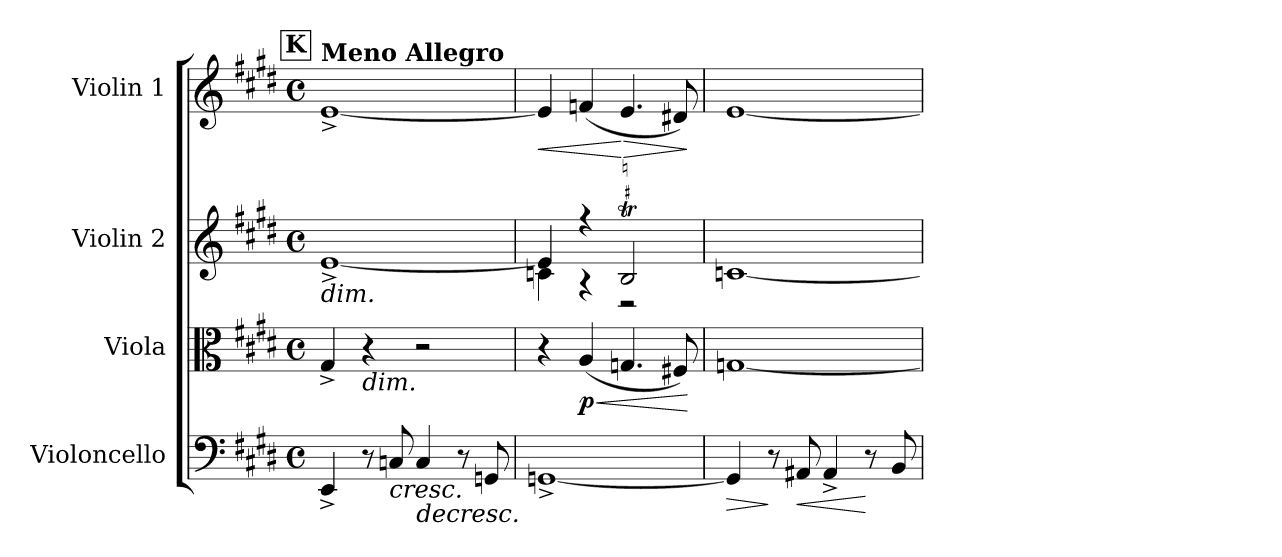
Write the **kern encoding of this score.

**kern	**dynam	**kern	**dynam	**kern	**kern	**dynam
*part4	*part4	*part3	*part3	*part2	*part1	*part1
*staff4	*staff4	*staff3	*staff3	*staff2	*staff1	*staff1
*I"Violoncello	*	*I"Viola	*	*I"Violin 2	*I"Violin 1	*
*I'Vc	*	*I'Vla	*	*I'Vln	*I'Vln	*
*clefF4	*	*clefC3	*	*clefG2	*clefG2	*
*k[f#c#g#d#]	*	*k[f#c#g#d#]	*	*k[f#c#g#d#]	*k[f#c#g#d#]	*
*M4/4	*	*M4/4	*	*M4/4	*M4/4	*
*met(c)	*	*met(c)	*	*met(c)	*met(c)	*
!!LO:REH:place=s1:a:B:cj:fs=14:t=K
=217	=217	=217	=217	=217	=217	=217
!	!	!	!	!	!LO:TX:a:B:t=Meno Allegro	!
!	!	!	!	!LO:TX:b:i:t=dim.	!	!
4EE^/	.	4G#^/	.	[1e^	[1e^	.
!	!	!LO:TX:b:i:t=dim.	!	!	!	!
8r	.	4r	.	.	.	.
!	!LO:HP:b	!	!	!	!	!
8Cn/	<	.	.	.	.	.
!	!LO:HP:b	!	!	!	!	!
4C/	>	2r	.	.	.	.
8r	.	.	.	.	.	.
8GGn/	.	.	.	.	.	.
.	[	.	.	.	.	.
=218	=218	=218	=218	=218	=218	=218
*	*	*	*	*^	*	*
!	!LO:DY:b	!	!	!	!	!	!LO:HP:b
!	!LO:DY:n=1:b	!	!	!	!	!	!
[1GGn^	other-dynamics p	4r	.	4e/]	4cn\	4e/]	<
!	!	!	!LO:HP:b	!	!	!	!
!	!	!	!LO:DY:n=1:b	!	!	!	!
.	.	(4A/	< p	4r	4r	(4fn/	.
!	!	!	!	!LO:TX:a:t=♮	!	!	!
!	!	!	!	!	!	!	!LO:HP:n=1:b
.	.	4.Gn/	.	2BT/	2r	4.e/	[ >
.	.	8F#X/)	.	.	.	8d#X/)	.
*	*	*	*	*v	*v	*	*
.	.	.	[	.	.	]
=219	=219	=219	=219	=219	=219	=219
!	!LO:HP:b	!	!	!	!	!
4GG/]	>	[1Gn	.	[1cn	[1e	.
8r	]	.	.	.	.	.
!	!LO:HP:b	!	!	!	!	!
8AA#X/	<	.	.	.	.	.
4AA#^/	]	.	.	.	.	.
8r	[	.	.	.	.	.
8BB/	.	.	.	.	.	.
=	=	=	=	=	=	=
*-	*-	*-	*-	*-	*-	*-
